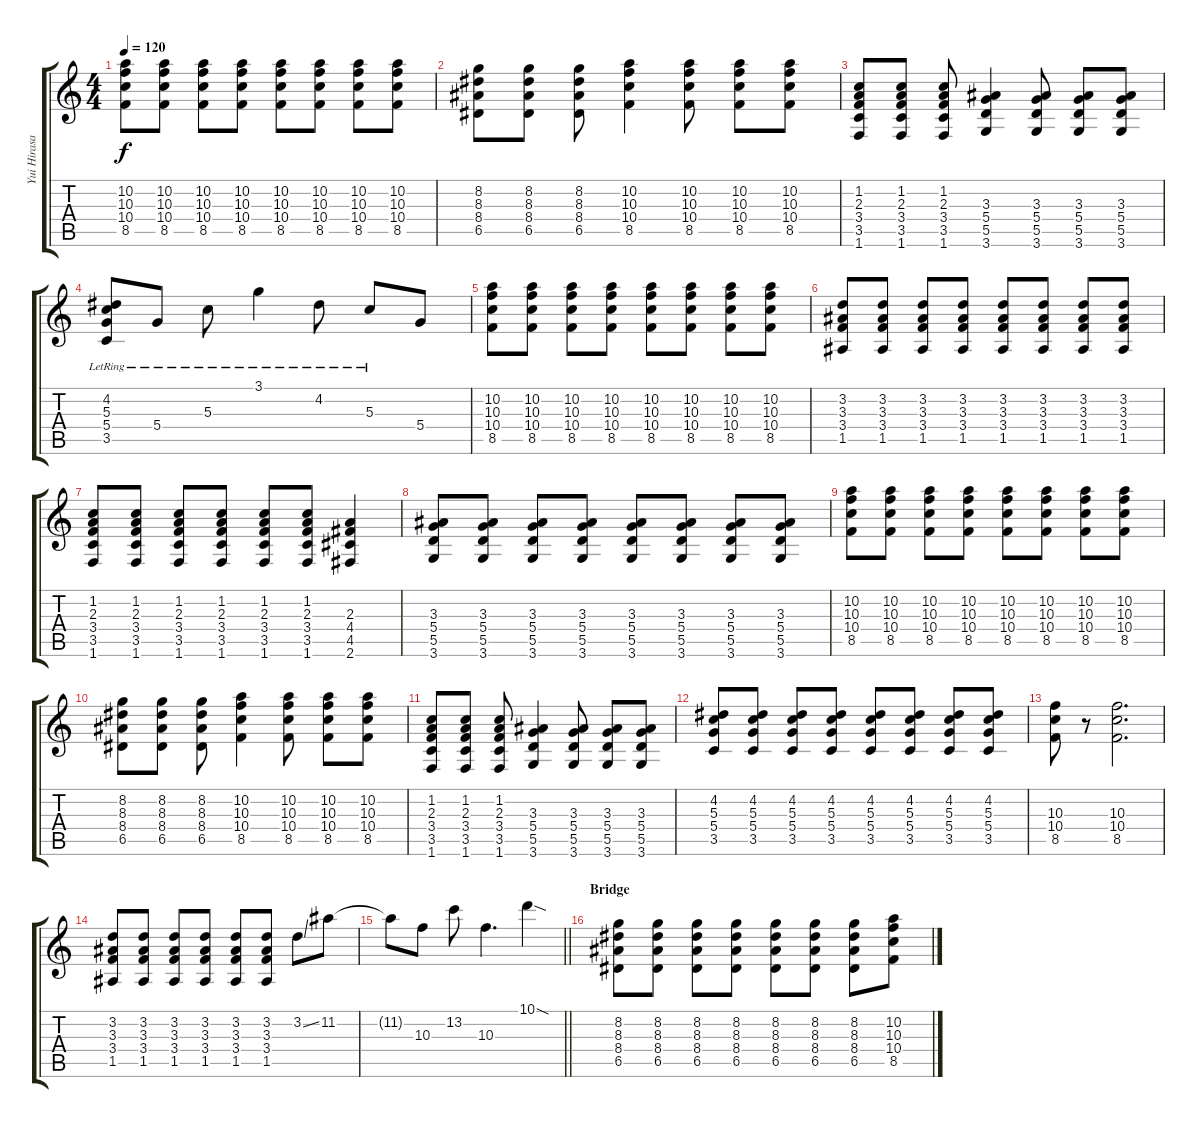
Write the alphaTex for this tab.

\track ("Yui Hirasawa" "Yui Hirasa") {instrument overdrivenguitar}
\staff {score tabs}
\tuning (E4 B3 G3 D3 A2 E2) {hide}
\ts (4 4)
\tempo 120
\clef g2
\ks c
(10.2 10.3 10.4 8.5).8{dy f} (10.2 10.3 10.4 8.5).8 (10.2 10.3 10.4 8.5).8 (10.2 10.3 10.4 8.5).8 (10.2 10.3 10.4 8.5).8 (10.2 10.3 10.4 8.5).8 (10.2 10.3 10.4 8.5).8 (10.2 10.3 10.4 8.5).8 |
(8.2 8.3 8.4 6.5).8 (8.2 8.3 8.4 6.5).8 (8.2 8.3 8.4 6.5).8 (10.2 10.3 10.4 8.5).4 (10.2 10.3 10.4 8.5).8 (10.2 10.3 10.4 8.5).8 (10.2 10.3 10.4 8.5).8 |
(1.2 2.3 3.4 3.5 1.6).8 (1.2 2.3 3.4 3.5 1.6).8 (1.2 2.3 3.4 3.5 1.6).8 (3.3 5.4 5.5 3.6).4 (3.3 5.4 5.5 3.6).8 (3.3 5.4 5.5 3.6).8 (3.3 5.4 5.5 3.6).8 |
(4.2{lr} 5.3{lr} 5.4{lr} 3.5{lr}).8 5.4{lr}.8 5.3{lr}.8 3.1{lr}.4 4.2{lr}.8 5.3{lr}.8 5.4.8 |
(10.2 10.3 10.4 8.5).8 (10.2 10.3 10.4 8.5).8 (10.2 10.3 10.4 8.5).8 (10.2 10.3 10.4 8.5).8 (10.2 10.3 10.4 8.5).8 (10.2 10.3 10.4 8.5).8 (10.2 10.3 10.4 8.5).8 (10.2 10.3 10.4 8.5).8 |
(3.2 3.3 3.4 1.5).8 (3.2 3.3 3.4 1.5).8 (3.2 3.3 3.4 1.5).8 (3.2 3.3 3.4 1.5).8 (3.2 3.3 3.4 1.5).8 (3.2 3.3 3.4 1.5).8 (3.2 3.3 3.4 1.5).8 (3.2 3.3 3.4 1.5).8 |
(1.2 2.3 3.4 3.5 1.6).8 (1.2 2.3 3.4 3.5 1.6).8 (1.2 2.3 3.4 3.5 1.6).8 (1.2 2.3 3.4 3.5 1.6).8 (1.2 2.3 3.4 3.5 1.6).8 (1.2 2.3 3.4 3.5 1.6).8 (2.3 4.4 4.5 2.6).4 |
(3.3 5.4 5.5 3.6).8 (3.3 5.4 5.5 3.6).8 (3.3 5.4 5.5 3.6).8 (3.3 5.4 5.5 3.6).8 (3.3 5.4 5.5 3.6).8 (3.3 5.4 5.5 3.6).8 (3.3 5.4 5.5 3.6).8 (3.3 5.4 5.5 3.6).8 |
(10.2 10.3 10.4 8.5).8 (10.2 10.3 10.4 8.5).8 (10.2 10.3 10.4 8.5).8 (10.2 10.3 10.4 8.5).8 (10.2 10.3 10.4 8.5).8 (10.2 10.3 10.4 8.5).8 (10.2 10.3 10.4 8.5).8 (10.2 10.3 10.4 8.5).8 |
(8.2 8.3 8.4 6.5).8 (8.2 8.3 8.4 6.5).8 (8.2 8.3 8.4 6.5).8 (10.2 10.3 10.4 8.5).4 (10.2 10.3 10.4 8.5).8 (10.2 10.3 10.4 8.5).8 (10.2 10.3 10.4 8.5).8 |
(1.2 2.3 3.4 3.5 1.6).8 (1.2 2.3 3.4 3.5 1.6).8 (1.2 2.3 3.4 3.5 1.6).8 (3.3 5.4 5.5 3.6).4 (3.3 5.4 5.5 3.6).8 (3.3 5.4 5.5 3.6).8 (3.3 5.4 5.5 3.6).8 |
(4.2 5.3 5.4 3.5).8 (4.2 5.3 5.4 3.5).8 (4.2 5.3 5.4 3.5).8 (4.2 5.3 5.4 3.5).8 (4.2 5.3 5.4 3.5).8 (4.2 5.3 5.4 3.5).8 (4.2 5.3 5.4 3.5).8 (4.2 5.3 5.4 3.5).8 |
(10.3 10.4 8.5).8 r.8 (10.3 10.4 8.5).2{d} |
(3.2 3.3 3.4 1.5).8 (3.2 3.3 3.4 1.5).8 (3.2 3.3 3.4 1.5).8 (3.2 3.3 3.4 1.5).8 (3.2 3.3 3.4 1.5).8 (3.2 3.3 3.4 1.5).8 3.2{ss}.8{volume 14} 11.2.8 |
\barLineRight lightlight
11.2{t}.8{volume 14} 10.3.8 13.2.8 10.3.4{d} 10.1{sod}.4 |
\section ("" "Bridge")
(8.2 8.3 8.4 6.5).8{volume 12} (8.2 8.3 8.4 6.5).8 (8.2 8.3 8.4 6.5).8 (8.2 8.3 8.4 6.5).8 (8.2 8.3 8.4 6.5).8 (8.2 8.3 8.4 6.5).8 (8.2 8.3 8.4 6.5).8 (10.2 10.3 10.4 8.5).8
